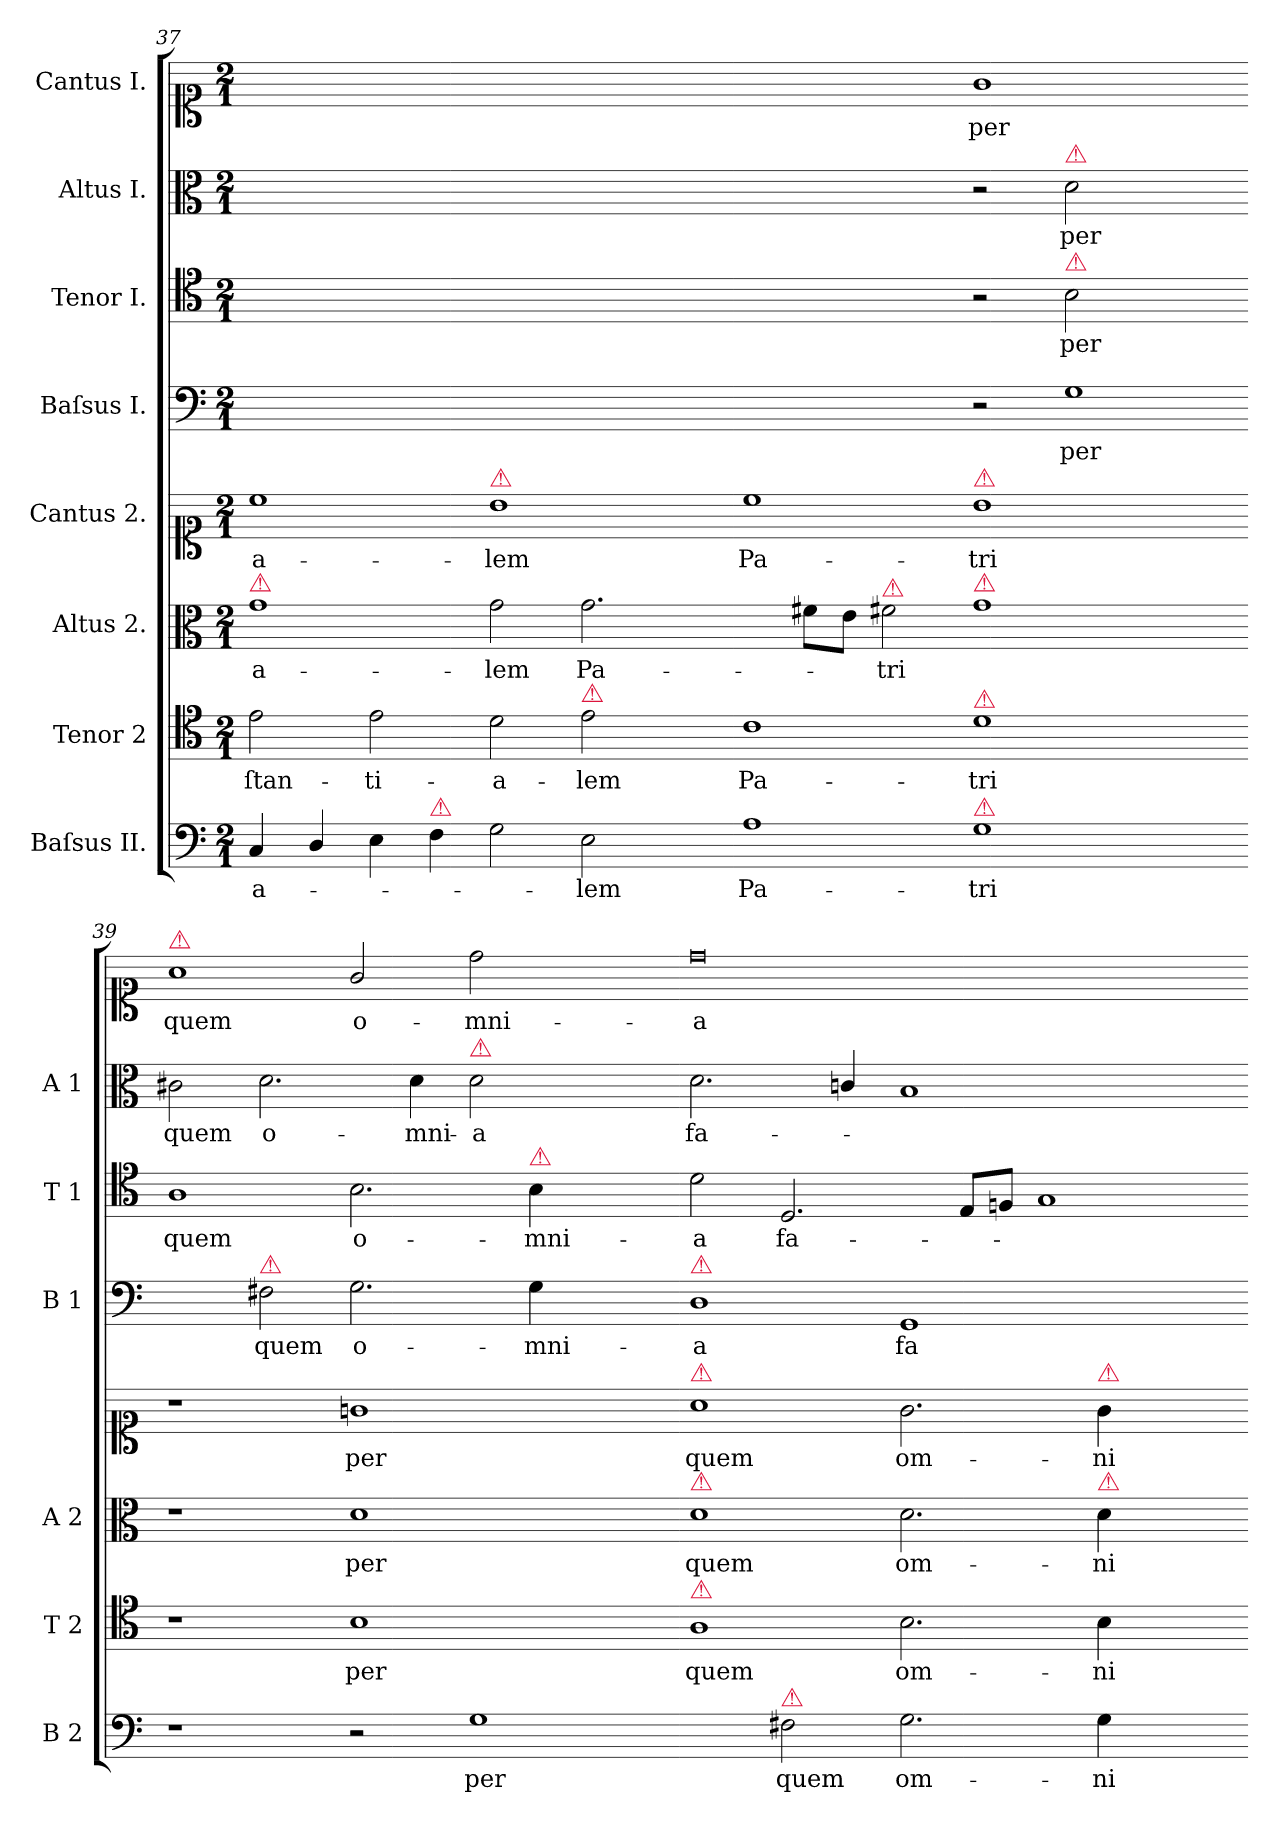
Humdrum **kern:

**kern	**text	**kern	**text	**kern	**text	**kern	**text	**kern	**text	**kern	**text	**kern	**text	**kern	**text
*part8	*part8	*part7	*part7	*part6	*part6	*part5	*part5	*part4	*part4	*part3	*part3	*part2	*part2	*part1	*part1
*staff8	*staff8	*staff7	*staff7	*staff6	*staff6	*staff5	*staff5	*staff4	*staff4	*staff3	*staff3	*staff2	*staff2	*staff1	*staff1
*I"Baſsus II.	*	*I"Tenor 2	*	*I"Altus 2.	*	*I"Cantus 2.	*	*I"Baſsus I.	*	*I"Tenor I.	*	*I"Altus I.	*	*I"Cantus I.	*
*I'B 2	*	*I'T 2	*	*I'A 2	*	*	*	*I'B 1	*	*I'T 1	*	*I'A 1	*	*	*
*clefF4	*	*clefC4	*	*clefC3	*	*clefC1	*	*clefF4	*	*clefC4	*	*clefC3	*	*clefC1	*
*k[]	*	*k[]	*	*k[]	*	*k[]	*	*k[]	*	*k[]	*	*k[]	*	*k[]	*
*a:	*	*a:	*	*a:	*	*a:	*	*a:	*	*a:	*	*a:	*	*a:	*
*M2/1	*	*M2/1	*	*M2/1	*	*M2/1	*	*M2/1	*	*M2/1	*	*M2/1	*	*M2/1	*
=37	=37	=37	=37	=37	=37	=37	=37	=37	=37	=37	=37	=37	=37	=37	=37
!	!	!	!	!LO:TX:a:color=crimson:t=⚠	!	!	!	!	!	!	!	!	!	!	!
4C/	-a-	2e\	-ſtan-	1g	-a-	1cc	-a-	0ryy	.	0ryy	.	0ryy	.	0ryy	.
4D/	.	.	.	.	.	.	.	.	.	.	.	.	.	.	.
4E\	.	2e\	-ti-	.	.	.	.	.	.	.	.	.	.	.	.
!LO:TX:a:color=crimson:t=⚠	!	!	!	!	!	!	!	!	!	!	!	!	!	!	!
4F\	.	.	.	.	.	.	.	.	.	.	.	.	.	.	.
!	!	!	!	!	!	!LO:TX:a:color=crimson:t=⚠	!	!	!	!	!	!	!	!	!
2G\	.	2d\	-a-	2g\	-lem	1b	-lem	.	.	.	.	.	.	.	.
!	!	!LO:TX:a:color=crimson:t=⚠	!	!	!	!	!	!	!	!	!	!	!	!	!
2E\	-lem	2e\	-lem	2.g\	Pa-	.	.	.	.	.	.	.	.	.	.
4ryy	.	4ryy	.	.	.	4ryy	.	4ryy	.	4ryy	.	4ryy	.	4ryy	.
=38-	=38-	=38-	=38-	=38-	=38-	=38-	=38-	=38-	=38-	=38-	=38-	=38-	=38-	=38-	=38-
1A	Pa-	1c	Pa-	4ryy	.	1cc	Pa-	1ryy	.	1ryy	.	1ryy	.	1ryy	.
.	.	.	.	8f#X\L	.	.	.	.	.	.	.	.	.	.	.
.	.	.	.	8e\J	.	.	.	.	.	.	.	.	.	.	.
!	!	!	!	!LO:TX:a:color=crimson:t=⚠	!	!	!	!	!	!	!	!	!	!	!
.	.	.	.	2f#X\	-tri	.	.	.	.	.	.	.	.	.	.
!	!	!	!	!	!	!LO:TX:a:color=crimson:t=⚠	!	!	!	!	!	!	!	!	!
!	!	!	!	!LO:TX:a:color=crimson:t=⚠	!	!	!	!	!	!	!	!	!	!	!
!	!	!LO:TX:a:color=crimson:t=⚠	!	!	!	!	!	!	!	!	!	!	!	!	!
!LO:TX:a:color=crimson:t=⚠	!	!	!	!	!	!	!	!	!	!	!	!	!	!	!
1G	-tri	1d	-tri	1g	.	1b	-tri	2r	.	2r	.	2r	.	1g	per
!	!	!	!	!	!	!	!	!	!	!	!	!LO:TX:a:color=crimson:t=⚠	!	!	!
!	!	!	!	!	!	!	!	!	!	!LO:TX:a:color=crimson:t=⚠	!	!	!	!	!
.	.	.	.	.	.	.	.	1G\	per	2B\	per	2d\	per	.	.
2ryy	.	2ryy	.	2ryy	.	2ryy	.	.	.	2ryy	.	2ryy	.	2ryy	.
=39-	=39-	=39-	=39-	=39-	=39-	=39-	=39-	=39-	=39-	=39-	=39-	=39-	=39-	=39-	=39-
!	!	!	!	!	!	!	!	!	!	!	!	!	!	!LO:TX:a:color=crimson:t=⚠	!
1r	.	1r	.	1r	.	1r	.	2ryy	.	1A	quem	2c#X\	quem	1a	quem
!	!	!	!	!	!	!	!	!LO:TX:a:color=crimson:t=⚠	!	!	!	!	!	!	!
.	.	.	.	.	.	.	.	2F#X\	quem	.	.	2.d\	o-	.	.
2r	.	1B	per	1d	per	1gn	per	2.G\	o-	2.B\	o-	.	.	2g/	o-
.	.	.	.	.	.	.	.	.	.	.	.	4d\	-mni-	.	.
!	!	!	!	!	!	!	!	!	!	!	!	!LO:TX:a:color=crimson:t=⚠	!	!	!
1G\	per	.	.	.	.	.	.	.	.	.	.	2d\	-a	2dd\	-mni-
!	!	!	!	!	!	!	!	!	!	!LO:TX:a:color=crimson:t=⚠	!	!	!	!	!
.	.	.	.	.	.	.	.	4G\	-mni-	4B\	-mni-	.	.	.	.
.	.	2ryy	.	2ryy	.	2ryy	.	2ryy	.	2ryy	.	2ryy	.	2ryy	.
=40-	=40-	=40-	=40-	=40-	=40-	=40-	=40-	=40-	=40-	=40-	=40-	=40-	=40-	=40-	=40-
!	!	!	!	!	!	!	!	!LO:TX:a:color=crimson:t=⚠	!	!	!	!	!	!	!
!	!	!	!	!	!	!LO:TX:a:color=crimson:t=⚠	!	!	!	!	!	!	!	!	!
!	!	!	!	!LO:TX:a:color=crimson:t=⚠	!	!	!	!	!	!	!	!	!	!	!
!	!	!LO:TX:a:color=crimson:t=⚠	!	!	!	!	!	!	!	!	!	!	!	!	!
2ryy	.	1A	quem	1d	quem	1a	quem	1D	-a	2d\	-a	2.d\	fa-	0dd	-a
!LO:TX:a:color=crimson:t=⚠	!	!	!	!	!	!	!	!	!	!	!	!	!	!	!
2F#X\	quem	.	.	.	.	.	.	.	.	2.D/	fa-	.	.	.	.
.	.	.	.	.	.	.	.	.	.	.	.	4cn/	.	.	.
2.G\	om-	2.B\	om-	2.d\	om-	2.g\	om-	1GG	fa-	.	.	1B	.	.	.
.	.	.	.	.	.	.	.	.	.	8E/L	.	.	.	.	.
.	.	.	.	.	.	.	.	.	.	8Fn/J	.	.	.	.	.
.	.	.	.	.	.	.	.	.	.	1G/	.	.	.	.	.
!	!	!	!	!	!	!LO:TX:a:color=crimson:t=⚠	!	!	!	!	!	!	!	!	!
!	!	!	!	!LO:TX:a:color=crimson:t=⚠	!	!	!	!	!	!	!	!	!	!	!
4G\	-ni-	4B\	-ni-	4d\	-ni-	4g\	-ni-	.	.	.	.	.	.	.	.
2ryy	.	2ryy	.	2ryy	.	2ryy	.	2ryy	.	.	.	2ryy	.	2ryy	.
=-	=-	=-	=-	=-	=-	=-	=-	=-	=-	=-	=-	=-	=-	=-	=-
*-	*-	*-	*-	*-	*-	*-	*-	*-	*-	*-	*-	*-	*-	*-	*-
